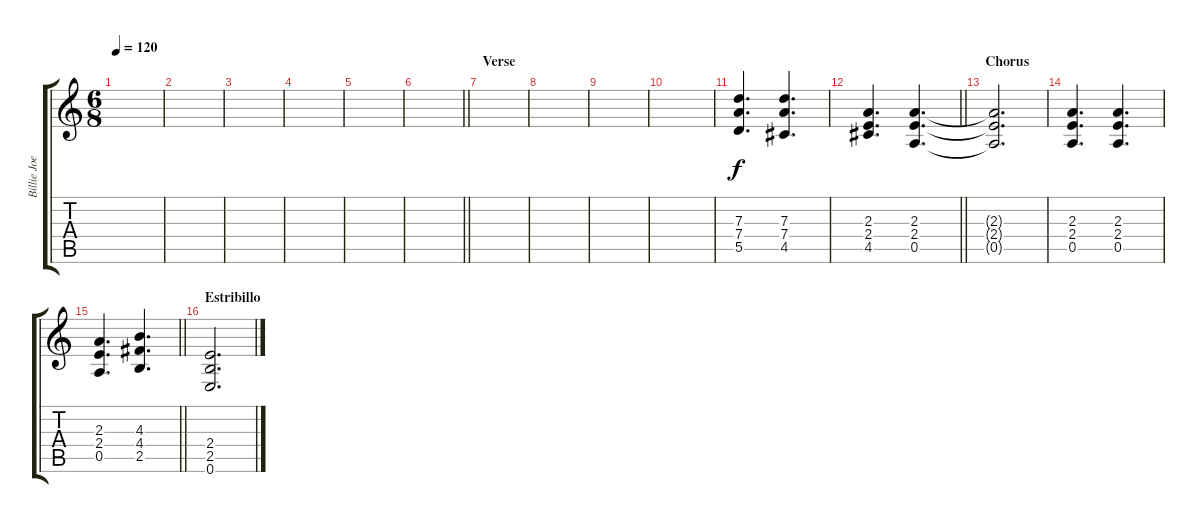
\track ("Billie Joe Armstrong Guitar" "Billie Joe") {instrument distortionguitar}
\staff {score tabs}
\tuning (E4 B3 G3 D3 A2 E2) {hide}
\ts (6 8)
\tempo 120
\clef g2
\ks c
|
|
|
|
|
\barLineRight lightlight
|
\section ("" "Verse")
|
|
|
|
(7.3 7.4 5.5).4{d} (7.3 7.4 4.5).4{d} |
\barLineRight lightlight
(2.3 2.4 4.5).4{d} (2.3 2.4 0.5).4{d} |
\section ("" "Chorus")
(2.3{t} 2.4{t} 0.5{t}).2{d} |
(2.3 2.4 0.5).4{d} (2.3 2.4 0.5).4{d} |
\barLineRight lightlight
(2.3 2.4 0.5).4{d} (4.3 4.4 2.5).4{d} |
\section ("" "Estribillo")
(2.4 2.5 0.6).2{d}
